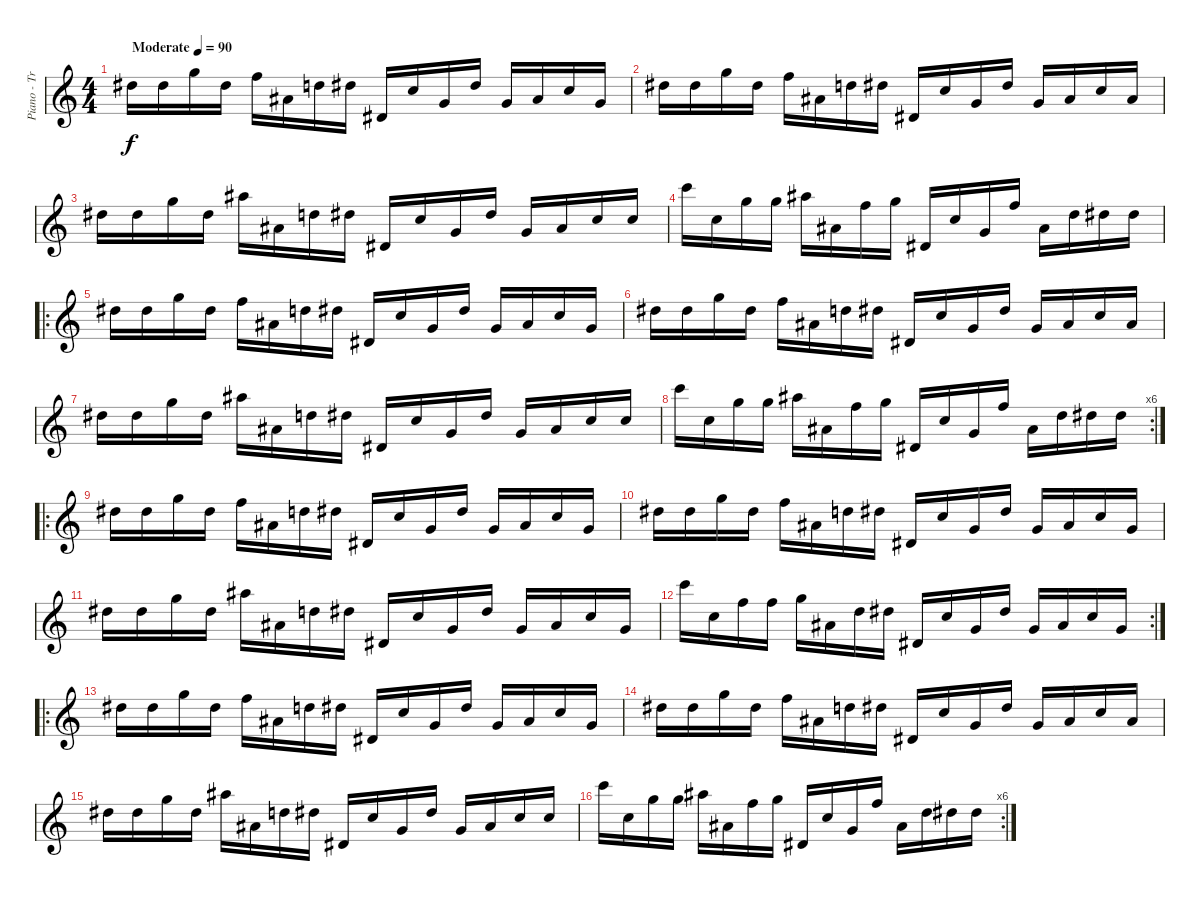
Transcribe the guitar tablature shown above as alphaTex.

\track ("Piano - Treble Clef" "Piano - Tr") {instrument acousticgrandpiano}
\staff {score}
\tuning (E4 B3 G3 D3 A2 E2) {hide}
\ts (4 4)
\tempo (90 "Moderate")
\clef g2
\ks c
11.1.16{dy f instrument acousticgrandpiano} 11.1.16 15.1.16 11.1.16 13.1.16 6.1.16 10.1.16 11.1.16 4.2.16 8.1.16 3.1.16 11.1.16 3.1.16 6.1.16 8.1.16 3.1.16 |
11.1.16 11.1.16 15.1.16 11.1.16 13.1.16 6.1.16 10.1.16 11.1.16 4.2.16 8.1.16 3.1.16 11.1.16 3.1.16 6.1.16 8.1.16 6.1.16 |
11.1.16 11.1.16 15.1.16 11.1.16 18.1.16 6.1.16 10.1.16 11.1.16 4.2.16 8.1.16 3.1.16 11.1.16 3.1.16 6.1.16 8.1.16 8.1.16 |
20.1.16 8.1.16 15.1.16 15.1.16 18.1.16 6.1.16 13.1.16 15.1.16 4.2.16 8.1.16 3.1.16 13.1.16 6.1.16 10.1.16 11.1.16 11.1.16 |
\ro
11.1.16 11.1.16 15.1.16 11.1.16 13.1.16 6.1.16 10.1.16 11.1.16 4.2.16 8.1.16 3.1.16 11.1.16 3.1.16 6.1.16 8.1.16 3.1.16 |
11.1.16 11.1.16 15.1.16 11.1.16 13.1.16 6.1.16 10.1.16 11.1.16 4.2.16 8.1.16 3.1.16 11.1.16 3.1.16 6.1.16 8.1.16 6.1.16 |
11.1.16 11.1.16 15.1.16 11.1.16 18.1.16 6.1.16 10.1.16 11.1.16 4.2.16 8.1.16 3.1.16 11.1.16 3.1.16 6.1.16 8.1.16 8.1.16 |
\rc 6
20.1.16 8.1.16 15.1.16 15.1.16 18.1.16 6.1.16 13.1.16 15.1.16 4.2.16 8.1.16 3.1.16 13.1.16 6.1.16 10.1.16 11.1.16 11.1.16 |
\ro
11.1.16 11.1.16 15.1.16 11.1.16 13.1.16 6.1.16 10.1.16 11.1.16 4.2.16 8.1.16 3.1.16 11.1.16 3.1.16 6.1.16 8.1.16 3.1.16 |
11.1.16 11.1.16 15.1.16 11.1.16 13.1.16 6.1.16 10.1.16 11.1.16 4.2.16 8.1.16 3.1.16 11.1.16 3.1.16 6.1.16 8.1.16 3.1.16 |
11.1.16 11.1.16 15.1.16 11.1.16 18.1.16 6.1.16 10.1.16 11.1.16 4.2.16 8.1.16 3.1.16 11.1.16 3.1.16 6.1.16 8.1.16 3.1.16 |
\rc 2
20.1.16 8.1.16 13.1.16 13.1.16 15.1.16 6.1.16 10.1.16 11.1.16 4.2.16 8.1.16 3.1.16 11.1.16 3.1.16 6.1.16 8.1.16 3.1.16 |
\ro
11.1.16 11.1.16 15.1.16 11.1.16 13.1.16 6.1.16 10.1.16 11.1.16 4.2.16 8.1.16 3.1.16 11.1.16 3.1.16 6.1.16 8.1.16 3.1.16 |
11.1.16 11.1.16 15.1.16 11.1.16 13.1.16 6.1.16 10.1.16 11.1.16 4.2.16 8.1.16 3.1.16 11.1.16 3.1.16 6.1.16 8.1.16 6.1.16 |
11.1.16 11.1.16 15.1.16 11.1.16 18.1.16 6.1.16 10.1.16 11.1.16 4.2.16 8.1.16 3.1.16 11.1.16 3.1.16 6.1.16 8.1.16 8.1.16 |
\rc 6
20.1.16 8.1.16 15.1.16 15.1.16 18.1.16 6.1.16 13.1.16 15.1.16 4.2.16 8.1.16 3.1.16 13.1.16 6.1.16 10.1.16 11.1.16 11.1.16
